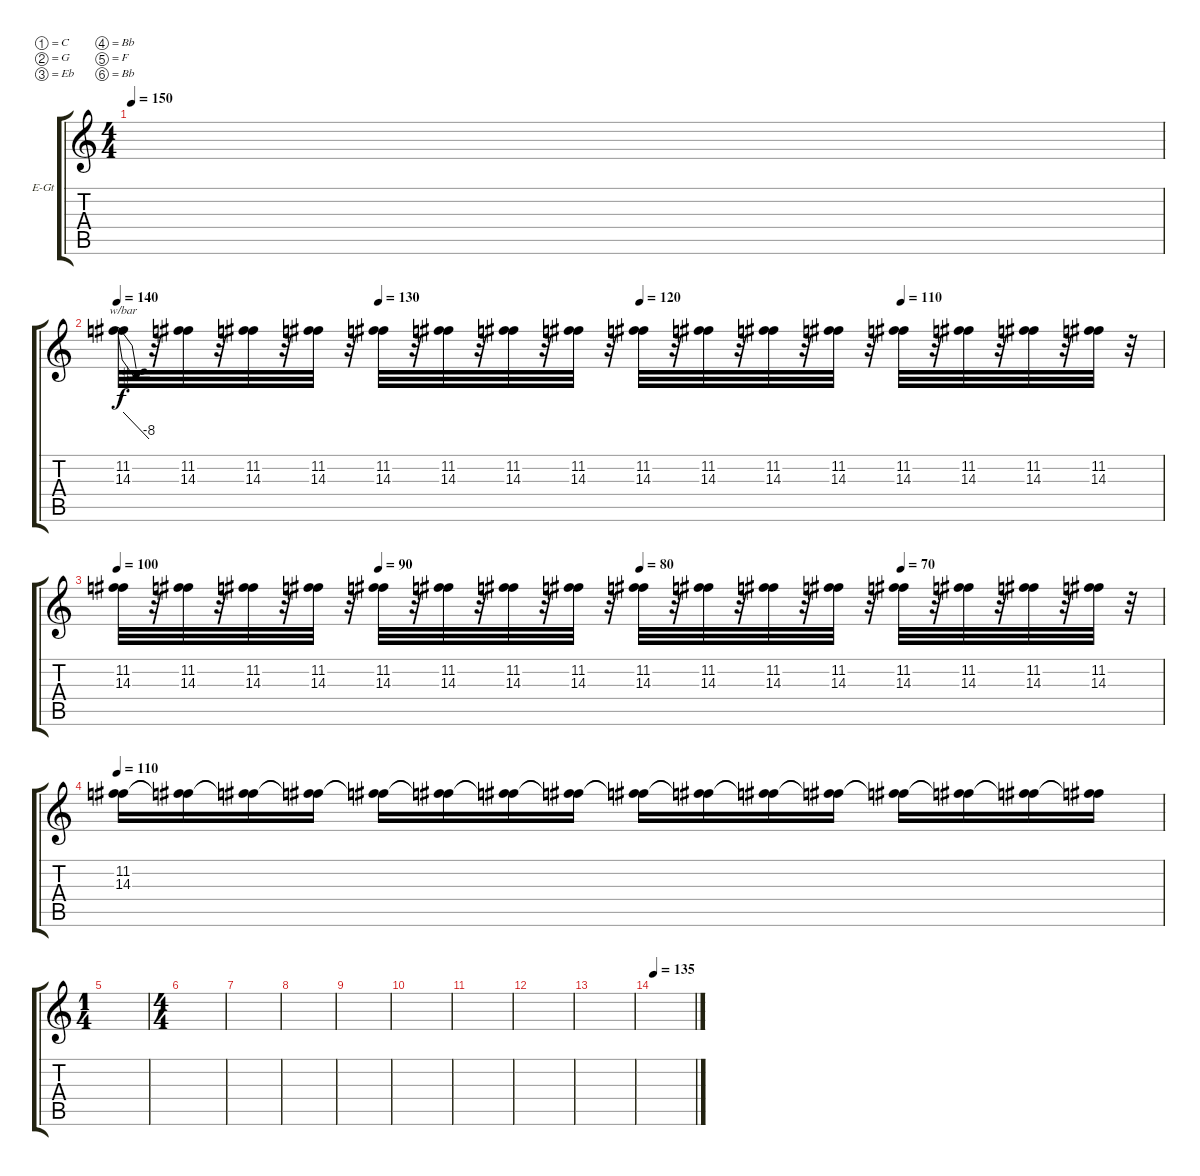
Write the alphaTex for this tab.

\defaultSystemsLayout 4
\bracketExtendMode groupsimilarinstruments
\firstSystemTrackNameOrientation horizontal
\otherSystemsTrackNameOrientation horizontal
\track ("Effects" "E-Gt") {instrument distortionguitar}
\staff {score tabs}
\tuning (C4 G3 Eb3 Bb2 F2 Bb1)
\ts (4 4)
\tempo 150
\clef g2
\ks c
|
\tempo 140
\tempo (130 0.25)
\tempo (120 0.5)
\tempo (110 0.75)
\scale
0.333333 (11.2 14.3).32{tbe (dive default 0 0 60 -32)} r.32 (11.2 14.3).32 r.32 (11.2 14.3).32 r.32 (11.2 14.3).32 r.32 (11.2 14.3).32 r.32 (11.2 14.3).32 r.32 (11.2 14.3).32 r.32 (11.2 14.3).32 r.32 (11.2 14.3).32 r.32 (11.2 14.3).32 r.32 (11.2 14.3).32 r.32 (11.2 14.3).32 r.32 (11.2 14.3).32 r.32 (11.2 14.3).32 r.32 (11.2 14.3).32 r.32 (11.2 14.3).32 r.32 |
\tempo 100
\tempo (90 0.25)
\tempo (80 0.5)
\tempo (70 0.75)
\scale
0.256303 (11.2 14.3).32 r.32 (11.2 14.3).32 r.32 (11.2 14.3).32 r.32 (11.2 14.3).32 r.32 (11.2 14.3).32 r.32 (11.2 14.3).32 r.32 (11.2 14.3).32 r.32 (11.2 14.3).32 r.32 (11.2 14.3).32 r.32 (11.2 14.3).32 r.32 (11.2 14.3).32 r.32 (11.2 14.3).32 r.32 (11.2 14.3).32 r.32 (11.2 14.3).32 r.32 (11.2 14.3).32 r.32 (11.2 14.3).32 r.32 |
\tempo 110
\scale
0.256303 (11.2 14.3).16 (11.2{t} 14.3{t}).16 (11.2{t} 14.3{t}).16 (11.2{t} 14.3{t}).16 (11.2{t} 14.3{t}).16 (11.2{t} 14.3{t}).16 (11.2{t} 14.3{t}).16 (11.2{t} 14.3{t}).16 (11.2{t} 14.3{t}).16 (11.2{t} 14.3{t}).16 (11.2{t} 14.3{t}).16 (11.2{t} 14.3{t}).16 (11.2{t} 14.3{t}).16 (11.2{t} 14.3{t}).16 (11.2{t} 14.3{t}).16 (11.2{t} 14.3{t}).16 |
\ts (1 4)
\scale
0.487395 |
\ts (4 4)
\scale
0.487395 |
\scale
0.256303 |
\scale
0.256303 |
\scale
0.333333 |
\scale
0.333333 |
\scale
0.333333 |
\scale
0.333333 |
\scale
0.333333 |
\tempo 135
\scale
0.333333 |
\scale
0.333333 |
\scale
0.333333
